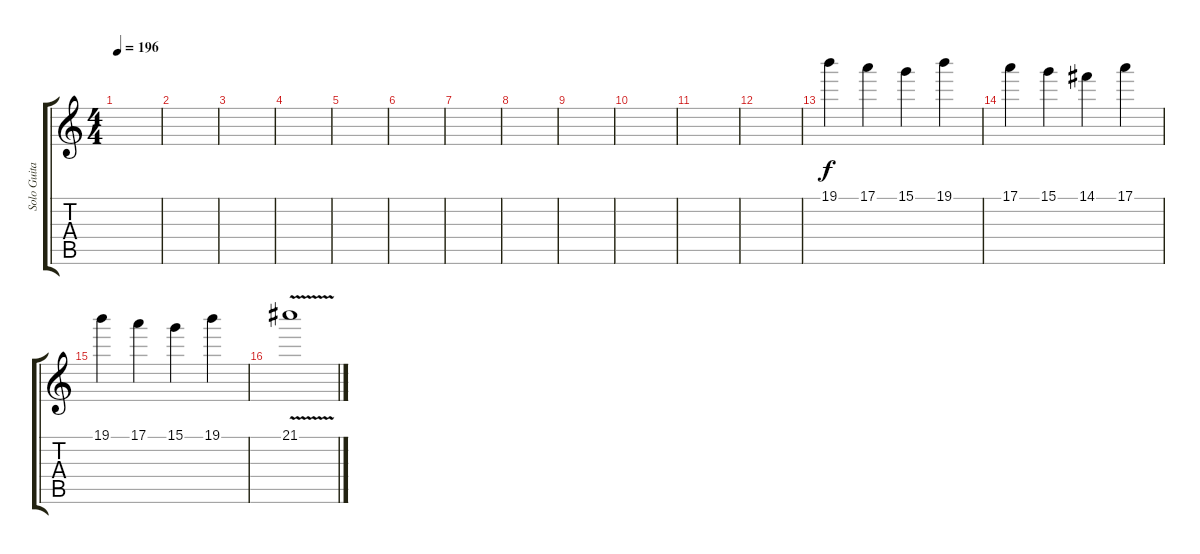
\track ("Solo Guitar(R)" "Solo Guita") {instrument distortionguitar}
\staff {score tabs}
\tuning (E4 B3 G3 D3 A2 E2) {hide}
\ts (4 4)
\tempo 196
\clef g2
\ks c
|
|
|
|
|
|
|
|
|
|
|
|
19.1.4 17.1.4 15.1.4 19.1.4 |
17.1.4 15.1.4 14.1.4 17.1.4 |
19.1.4 17.1.4 15.1.4 19.1.4 |
21.1{v}.1
